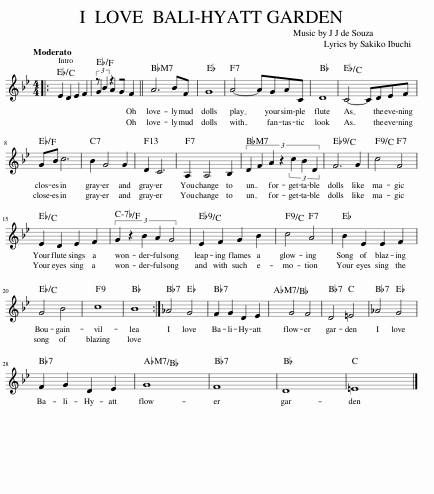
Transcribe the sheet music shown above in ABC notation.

X:1
%%score ( 1 2 )
L:1/8
Q:1/4=114
M:4/4
I:linebreak $
K:Bb
V:1 treble
V:2 treble
V:1
|: E2 D2 E2 F2 | G2 z2 G2 F2 || A6 BF | G8 | A4- AGAC | %5
 D8 | C4- CDEF |$ GB c6 | B2 G4 G2 | D2 C6 | %10
 A,2 A,4 B,2 | (3:2:7D2 F2 A2 z2 (3c2 B2 D2 | F6 G2 | c4 F4 |$ E2 D2 E2 F2 | %15
 (3:2:5G2 z2 B2 A2 G4 | E2 F2 G2 B2 | c4 A4 | B2 E2 E2 F2 |$ G4 B4 | %20
 c8 | B8 :| _A4 G4 | F2 G2 D2 E2 | G4 F4 | %25
 D4 =E4 | _A4 G4 |$ F2 G2 D2 E2 | G8 | F8 | %30
 D8 | =E8 |] %32
V:2
|: x8 | (3:2:2z B2 A2 z4 || x8 | x8 | x8 | %5
 x8 | x8 |$ x8 | x8 | x8 | %10
 x8 | x8 | x8 | x8 |$ x8 | %15
 x8 | x8 | x8 | x8 |$ x8 | %20
 x8 | x8 :| x8 | x8 | x8 | %25
 x8 | x8 |$ x8 | x8 | x8 | %30
 x8 | x8 |] %32
